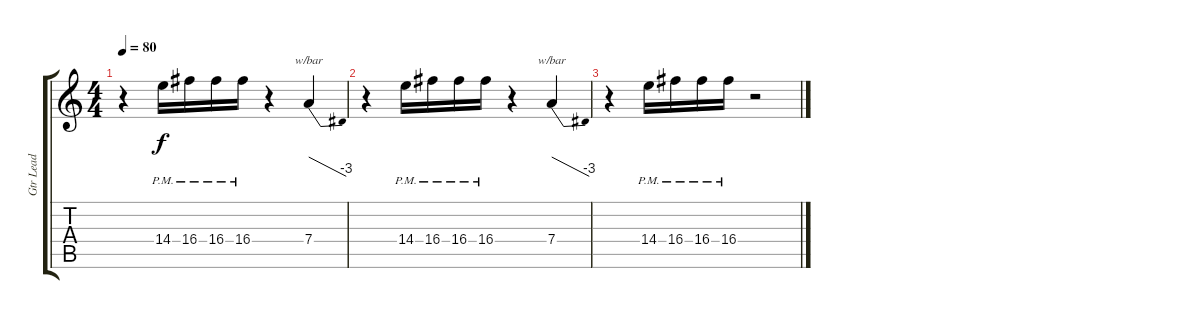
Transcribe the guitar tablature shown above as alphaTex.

\track ("Gtr Lead" "Gtr Lead") {instrument overdrivenguitar}
\staff {score tabs}
\tuning (E4 B3 G3 D3 A2 E2) {hide}
\ts (4 4)
\tempo 80
\clef g2
\ks c
r.4{dy f} 14.4{pm}.16 16.4{pm}.16 16.4{pm}.16 16.4{pm}.16 r.4 7.4.4{tbe (dive default 0 0 60 -12)} |
r.4 14.4{pm}.16 16.4{pm}.16 16.4{pm}.16 16.4{pm}.16 r.4 7.4.4{tbe (dive default 0 0 60 -12)} |
r.4 14.4{pm}.16 16.4{pm}.16 16.4{pm}.16 16.4{pm}.16 r.2
